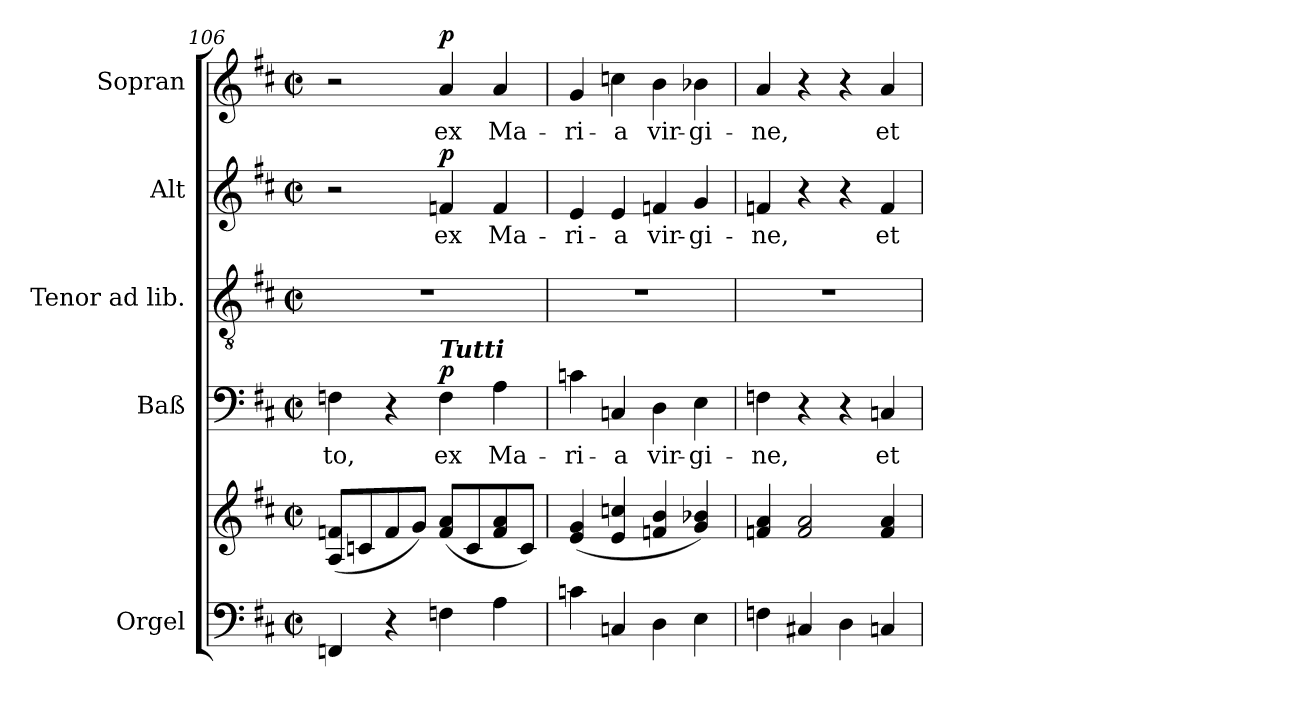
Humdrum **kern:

**kern	**kern	**kern	**text	**dynam	**kern	**kern	**text	**dynam	**kern	**text	**dynam
*part5	*part5	*part4	*part4	*part4	*part3	*part2	*part2	*part2	*part1	*part1	*part1
*staff6	*staff5	*staff4	*staff4	*staff4	*staff3	*staff2	*staff2	*staff2	*staff1	*staff1	*staff1
*I"Orgel	*	*I"Baß	*	*	*I"Tenor ad lib.	*I"Alt	*	*	*I"Sopran	*	*
*clefF4	*clefG2	*clefF4	*	*	*clefGv2	*clefG2	*	*	*clefG2	*	*
*k[f#c#]	*k[f#c#]	*k[f#c#]	*	*	*k[f#c#]	*k[f#c#]	*	*	*k[f#c#]	*	*
*D:	*D:	*D:	*	*	*D:	*D:	*	*	*D:	*	*
*M2/2	*M2/2	*M2/2	*	*	*M2/2	*M2/2	*	*	*M2/2	*	*
*met(c|)	*met(c|)	*met(c|)	*	*	*met(c|)	*met(c|)	*	*	*met(c|)	*	*
=106	=106	=106	=106	=106	=106	=106	=106	=106	=106	=106	=106
!	!	!	!LO:LY:b	!	!	!	!	!	!	!	!
4FFn/	(<8A/ 8fn/L	4Fn\	-to,	.	1r	2r	.	.	2r	.	.
.	8cn/	.	.	.	.	.	.	.	.	.	.
4r	8f/	4r	.	.	.	.	.	.	.	.	.
.	8g/J)	.	.	.	.	.	.	.	.	.	.
!	!	!LO:TX:a:Bi:t=Tutti	!	!	!	!	!	!	!	!	!
!	!	!	!LO:LY:b	!LO:DY:a	!	!	!LO:LY:b	!LO:DY:a	!	!LO:LY:b	!LO:DY:a
4Fn\	(<8f/ 8a/L	4F\	ex	p	.	4fn/	ex	p	4a/	ex	p
.	8c/	.	.	.	.	.	.	.	.	.	.
!	!	!	!LO:LY:b	!	!	!	!LO:LY:b	!	!	!LO:LY:b	!
4A\	8f/ 8a/	4A\	Ma-	.	.	4f/	Ma-	.	4a/	Ma-	.
.	8c/J)	.	.	.	.	.	.	.	.	.	.
=107	=107	=107	=107	=107	=107	=107	=107	=107	=107	=107	=107
!	!	!	!LO:LY:b	!	!	!	!LO:LY:b	!	!	!LO:LY:b	!
4cn\	(<4e/ 4g/	4cn\	-ri-	.	1r	4e/	-ri-	.	4g/	-ri-	.
!	!	!	!LO:LY:b	!	!	!	!LO:LY:b	!	!	!LO:LY:b	!
4Cn/	4e/ 4ccn/	4Cn/	-a	.	.	4e/	-a	.	4ccn\	-a	.
!	!	!	!LO:LY:b	!	!	!	!LO:LY:b	!	!	!LO:LY:b	!
4D\	4fn/ 4b/	4D\	vir-	.	.	4fn/	vir-	.	4b\	vir-	.
!	!	!	!LO:LY:b	!	!	!	!LO:LY:b	!	!	!LO:LY:b	!
4E\	4g/ 4b-X/)	4E\	-gi-	.	.	4g/	-gi-	.	4b-X\	-gi-	.
=108	=108	=108	=108	=108	=108	=108	=108	=108	=108	=108	=108
!	!	!	!LO:LY:b	!	!	!	!LO:LY:b	!	!	!LO:LY:b	!
4Fn\	4fn/ 4a/	4Fn\	-ne,	.	1r	4fn/	-ne,	.	4a/	-ne,	.
4C#X/	2f/ 2a/	4r	.	.	.	4r	.	.	4r	.	.
4D\	.	4r	.	.	.	4r	.	.	4r	.	.
!	!	!	!LO:LY:b	!	!	!	!LO:LY:b	!	!	!LO:LY:b	!
4Cn/	4f/ 4a/	4Cn/	et	.	.	4f/	et	.	4a/	et	.
=	=	=	=	=	=	=	=	=	=	=	=
*-	*-	*-	*-	*-	*-	*-	*-	*-	*-	*-	*-
